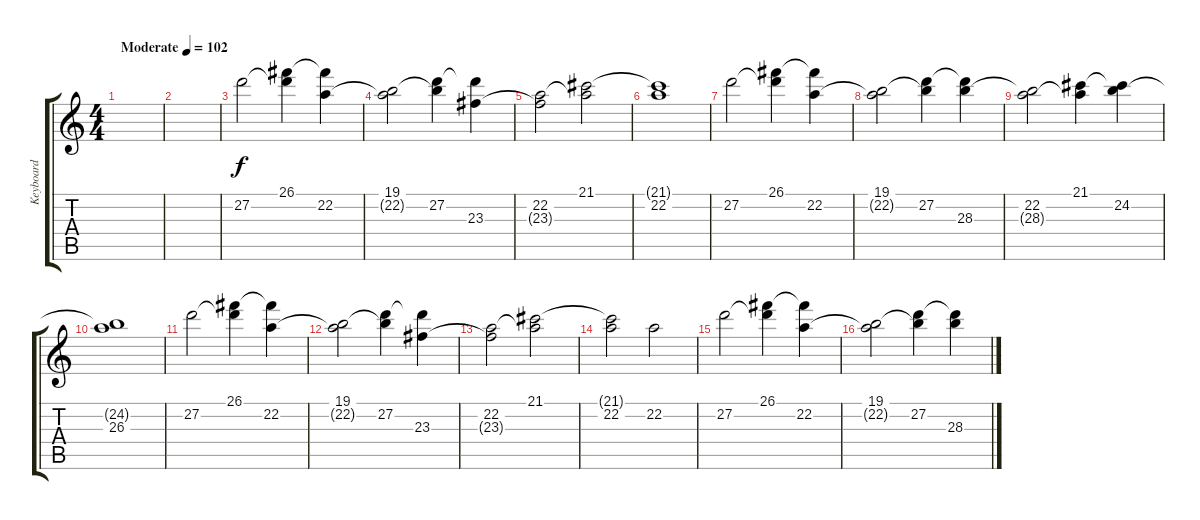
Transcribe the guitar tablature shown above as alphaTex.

\track ("Keyboard" "Keyboard") {instrument electricpiano1}
\staff {score tabs}
\tuning (E4 B3 G3 D3 A2 E2) {hide}
\ts (4 4)
\tempo (102 "Moderate")
\clef g2
\ks c
|
|
27.2.2 (26.1 27.2{t}).4 (26.1{t} 22.2).4 |
(19.1 22.2{t}).2 (19.1{t} 27.2).4 (27.2{t} 23.3).4 |
(22.2 23.3{t}).2 (21.1 22.2{t}).2 |
(21.1{t} 22.2).1 |
27.2.2 (26.1 27.2{t}).4 (26.1{t} 22.2).4 |
(19.1 22.2{t}).2 (19.1{t} 27.2).4 (27.2{t} 28.3).4 |
(22.2 28.3{t}).2 (21.1 22.2{t}).4 (21.1{t} 24.2).4 |
(24.2{t} 26.3).1 |
27.2.2 (26.1 27.2{t}).4 (26.1{t} 22.2).4 |
(19.1 22.2{t}).2 (19.1{t} 27.2).4 (27.2{t} 23.3).4 |
(22.2 23.3{t}).2 (21.1 22.2{t}).2 |
(21.1{t} 22.2).2 22.2.2 |
27.2.2 (26.1 27.2{t}).4 (26.1{t} 22.2).4 |
(19.1 22.2{t}).2 (19.1{t} 27.2).4 (27.2{t} 28.3).4
